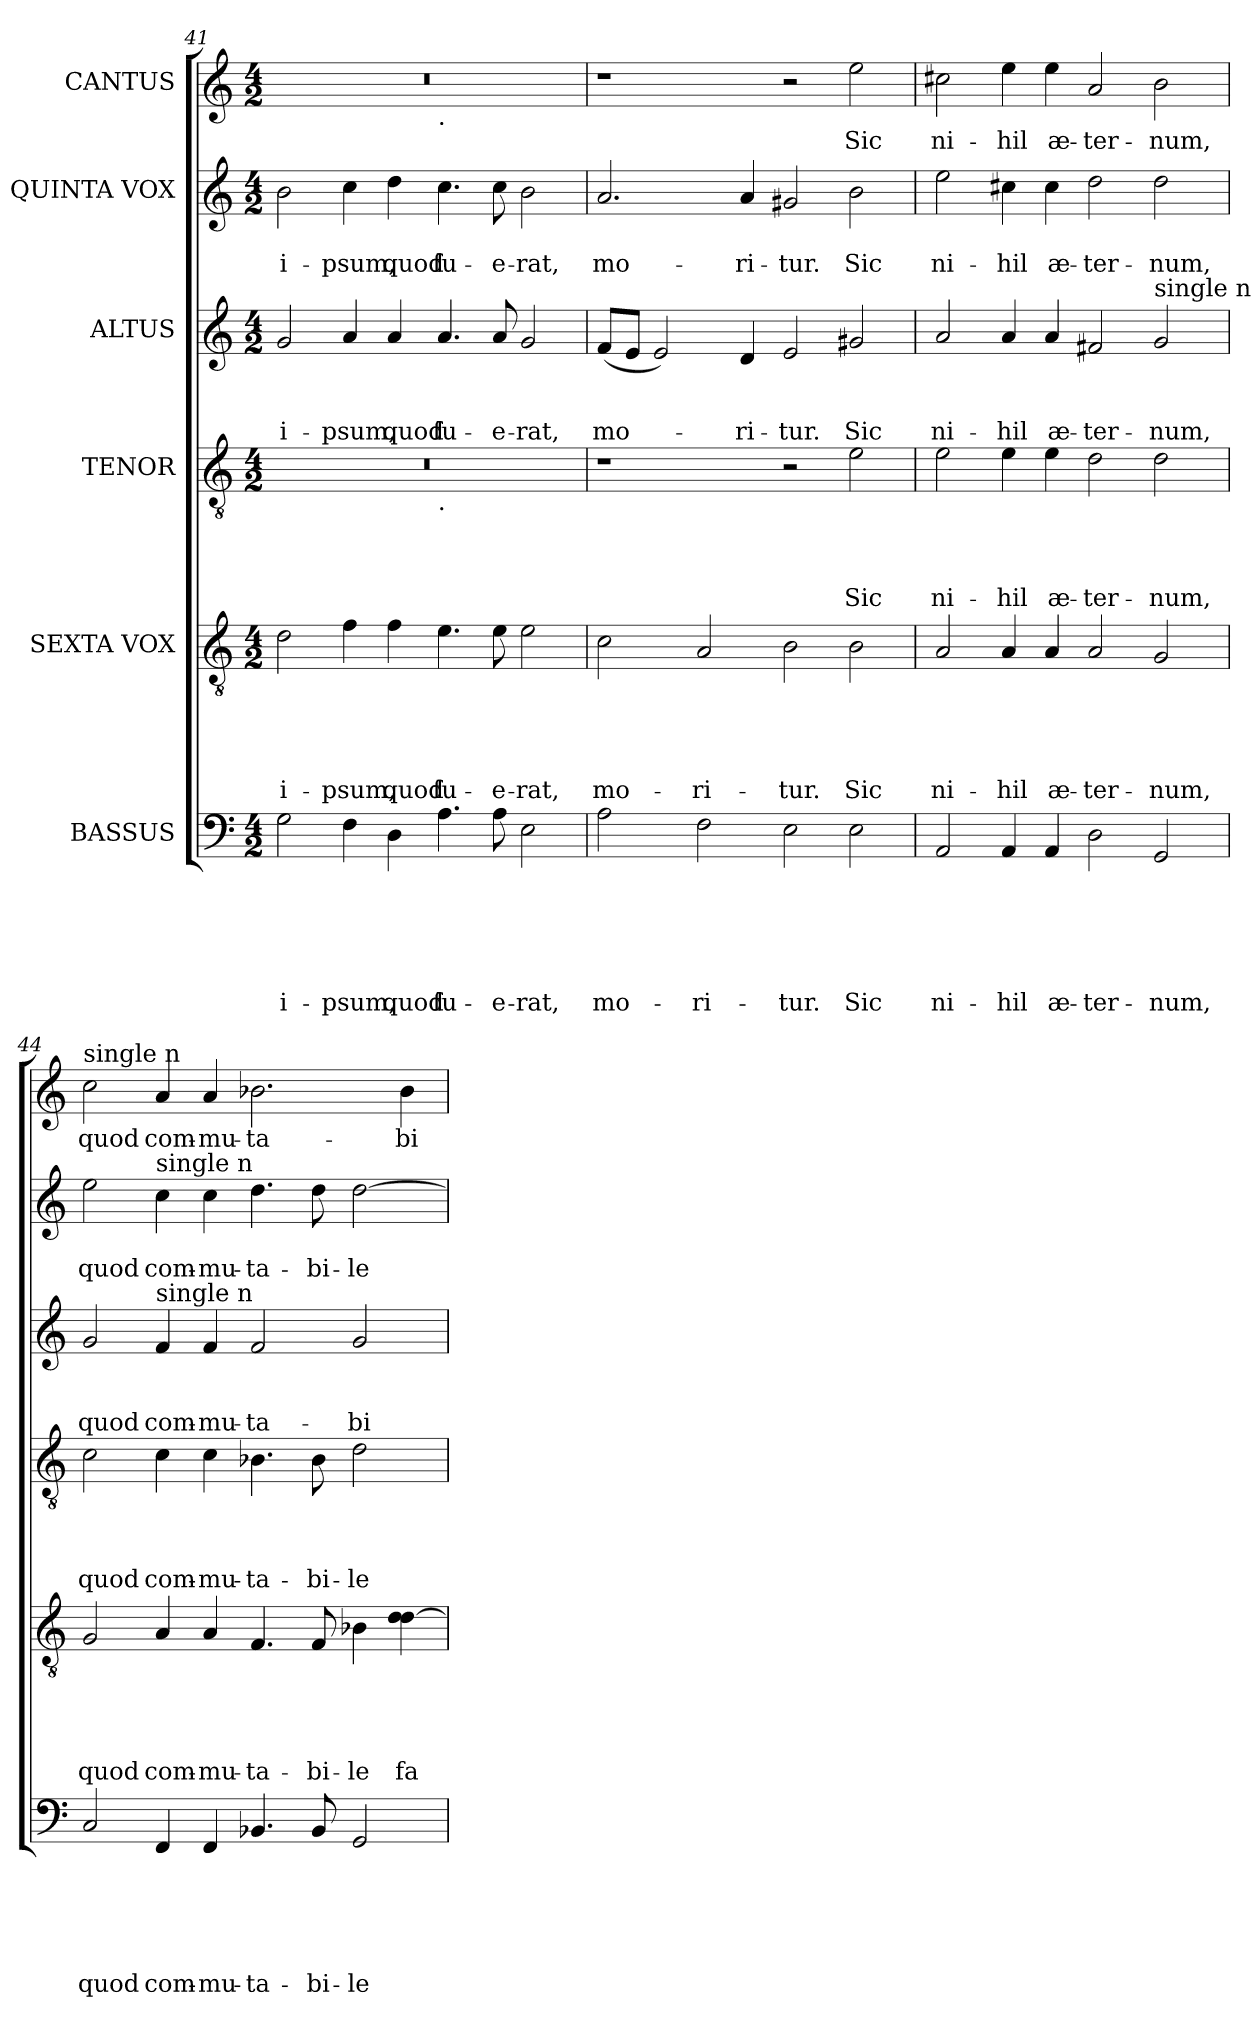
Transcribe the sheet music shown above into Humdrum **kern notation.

**kern	**text	**text	**text	**text	**text	**text	**kern	**text	**text	**text	**text	**text	**kern	**text	**text	**text	**text	**kern	**text	**text	**text	**kern	**text	**text	**kern	**text
*part6	*part6	*part6	*part6	*part6	*part6	*part6	*part5	*part5	*part5	*part5	*part5	*part5	*part4	*part4	*part4	*part4	*part4	*part3	*part3	*part3	*part3	*part2	*part2	*part2	*part1	*part1
*staff6	*staff6	*staff6	*staff6	*staff6	*staff6	*staff6	*staff5	*staff5	*staff5	*staff5	*staff5	*staff5	*staff4	*staff4	*staff4	*staff4	*staff4	*staff3	*staff3	*staff3	*staff3	*staff2	*staff2	*staff2	*staff1	*staff1
*I"BASSUS	*	*	*	*	*	*	*I"SEXTA VOX	*	*	*	*	*	*I"TENOR	*	*	*	*	*I"ALTUS	*	*	*	*I"QUINTA VOX	*	*	*I"CANTUS	*
!!LO:PB:g=z
*clefF4	*	*	*	*	*	*	*clefGv2	*	*	*	*	*	*clefGv2	*	*	*	*	*clefG2	*	*	*	*clefG2	*	*	*clefG2	*
*k[]	*	*	*	*	*	*	*k[]	*	*	*	*	*	*k[]	*	*	*	*	*k[]	*	*	*	*k[]	*	*	*k[]	*
*C:	*	*	*	*	*	*	*C:	*	*	*	*	*	*C:	*	*	*	*	*C:	*	*	*	*C:	*	*	*C:	*
*M4/2	*	*	*	*	*	*	*M4/2	*	*	*	*	*	*M4/2	*	*	*	*	*M4/2	*	*	*	*M4/2	*	*	*M4/2	*
=41	=41	=41	=41	=41	=41	=41	=41	=41	=41	=41	=41	=41	=41	=41	=41	=41	=41	=41	=41	=41	=41	=41	=41	=41	=41	=41
!	!	!	!	!	!	!LO:LY:b:rj	!	!	!	!	!	!LO:LY:b:rj	!	!	!	!	!	!	!	!	!LO:LY:b	!	!	!LO:LY:b	!	!
*	*	*	*	*	*	*	*	*	*	*	*	*	*^	*	*	*	*	*	*	*	*	*	*	*	*^	*
2G\	.	.	.	.	.	i-	2d\	.	.	.	.	i-	0r	1ryy	.	.	.	.	2g/	.	.	i-	2b\	.	i-	0r	1ryy	.
!	!	!	!	!	!	!LO:LY:b:rj	!	!	!	!	!	!LO:LY:b:rj	!	!	!	!	!	!	!	!	!	!LO:LY:b	!	!	!LO:LY:b	!	!	!
4F\	.	.	.	.	.	-psum,	4f\	.	.	.	.	-psum,	.	.	.	.	.	.	4a/	.	.	-psum,	4cc\	.	-psum,	.	.	.
!	!	!	!	!	!	!LO:LY:b:rj	!	!	!	!	!	!LO:LY:b:rj	!	!	!	!	!	!	!	!	!	!LO:LY:b	!	!	!LO:LY:b	!	!	!
4D\	.	.	.	.	.	quod	4f\	.	.	.	.	quod	.	.	.	.	.	.	4a/	.	.	quod	4dd\	.	quod	.	.	.
!	!	!	!	!	!	!	!	!	!	!	!	!	!	!	!	!	!	!	!	!	!	!	!	!	!	!	!LO:TX:b:t=.	!
!	!	!	!	!	!	!	!	!	!	!	!	!	!	!LO:TX:b:t=.	!	!	!	!	!	!	!	!	!	!	!	!	!	!
!	!	!	!	!	!	!LO:LY:b:rj	!	!	!	!	!	!LO:LY:b:rj	!	!	!	!	!	!	!	!	!	!LO:LY:b	!	!	!LO:LY:b	!	!	!
4.A\	.	.	.	.	.	fu-	4.e\	.	.	.	.	fu-	.	1ryy	.	.	.	.	4.a/	.	.	fu-	4.cc\	.	fu-	.	1ryy	.
!	!	!	!	!	!	!LO:LY:b:rj	!	!	!	!	!	!LO:LY:b:rj	!	!	!	!	!	!	!	!	!	!LO:LY:b	!	!	!LO:LY:b	!	!	!
8A\	.	.	.	.	.	-e-	8e\	.	.	.	.	-e-	.	.	.	.	.	.	8a/	.	.	-e-	8cc\	.	-e-	.	.	.
!	!	!	!	!	!	!LO:LY:b:rj	!	!	!	!	!	!LO:LY:b:rj	!	!	!	!	!	!	!	!	!	!LO:LY:b	!	!	!LO:LY:b	!	!	!
2E\	.	.	.	.	.	-rat,	2e\	.	.	.	.	-rat,	.	.	.	.	.	.	2g/	.	.	-rat,	2b\	.	-rat,	.	.	.
=42	=42	=42	=42	=42	=42	=42	=42	=42	=42	=42	=42	=42	=42	=42	=42	=42	=42	=42	=42	=42	=42	=42	=42	=42	=42	=42	=42	=42
!	!	!	!	!	!	!LO:LY:b:rj	!	!	!	!	!	!LO:LY:b:rj	!	!	!	!	!	!	!	!	!	!LO:LY:b	!	!	!LO:LY:b	!	!	!
*	*	*	*	*	*	*	*	*	*	*	*	*	*v	*v	*	*	*	*	*	*	*	*	*	*	*	*v	*v	*
2A\	.	.	.	.	.	mo-	2c\	.	.	.	.	mo-	1r	.	.	.	.	(<8f/L	.	.	mo-	2.a/	.	mo-	1r	.
.	.	.	.	.	.	.	.	.	.	.	.	.	.	.	.	.	.	8e/J	.	.	.	.	.	.	.	.
.	.	.	.	.	.	.	.	.	.	.	.	.	.	.	.	.	.	2e/)	.	.	.	.	.	.	.	.
!	!	!	!	!	!	!LO:LY:b:rj	!	!	!	!	!	!LO:LY:b:rj	!	!	!	!	!	!	!	!	!	!	!	!	!	!
2F\	.	.	.	.	.	-ri-	2A/	.	.	.	.	-ri-	.	.	.	.	.	.	.	.	.	.	.	.	.	.
!	!	!	!	!	!	!	!	!	!	!	!	!	!	!	!	!	!	!	!	!	!LO:LY:b	!	!	!LO:LY:b	!	!
.	.	.	.	.	.	.	.	.	.	.	.	.	.	.	.	.	.	4d/	.	.	-ri-	4a/	.	-ri-	.	.
!	!	!	!	!	!	!LO:LY:b:rj	!	!	!	!	!	!LO:LY:b:rj	!	!	!	!	!	!	!	!	!LO:LY:b	!	!	!LO:LY:b	!	!
2E\	.	.	.	.	.	-tur.	2B\	.	.	.	.	-tur.	2r	.	.	.	.	2e/	.	.	-tur.	2g#X/	.	-tur.	2r	.
!	!	!	!	!	!	!LO:LY:b:rj	!	!	!	!	!	!LO:LY:b:rj	!	!	!	!	!LO:LY:b	!	!	!	!LO:LY:b	!	!	!LO:LY:b	!	!LO:LY:b
2E\	.	.	.	.	.	Sic	2B\	.	.	.	.	Sic	2e\	.	.	.	Sic	2g#X/	.	.	Sic	2b\	.	Sic	2ee\	Sic
=43	=43	=43	=43	=43	=43	=43	=43	=43	=43	=43	=43	=43	=43	=43	=43	=43	=43	=43	=43	=43	=43	=43	=43	=43	=43	=43
!	!	!	!	!	!	!LO:LY:b:rj	!	!	!	!	!	!LO:LY:b:rj	!	!	!	!	!LO:LY:b	!	!	!	!LO:LY:b	!	!	!LO:LY:b	!	!LO:LY:b
2AA/	.	.	.	.	.	ni-	2A/	.	.	.	.	ni-	2e\	.	.	.	ni-	2a/	.	.	ni-	2ee\	.	ni-	2cc#X\	ni-
!	!	!	!	!	!	!LO:LY:b:rj	!	!	!	!	!	!LO:LY:b:rj	!	!	!	!	!LO:LY:b	!	!	!	!LO:LY:b	!	!	!LO:LY:b	!	!LO:LY:b
4AA/	.	.	.	.	.	-hil	4A/	.	.	.	.	-hil	4e\	.	.	.	-hil	4a/	.	.	-hil	4cc#X\	.	-hil	4ee\	-hil
!	!	!	!	!	!	!LO:LY:b:rj	!	!	!	!	!	!LO:LY:b:rj	!	!	!	!	!LO:LY:b	!	!	!	!LO:LY:b	!	!	!LO:LY:b	!	!LO:LY:b
4AA/	.	.	.	.	.	æ-	4A/	.	.	.	.	æ-	4e\	.	.	.	æ-	4a/	.	.	æ-	4cc#\	.	æ-	4ee\	æ-
!	!	!	!	!	!	!LO:LY:b:rj	!	!	!	!	!	!LO:LY:b:rj	!	!	!	!	!LO:LY:b	!	!	!	!LO:LY:b	!	!	!LO:LY:b	!	!LO:LY:b
2D\	.	.	.	.	.	-ter-	2A/	.	.	.	.	-ter-	2d\	.	.	.	-ter-	2f#X/	.	.	-ter-	2dd\	.	-ter-	2a/	-ter-
!	!	!	!	!	!	!	!	!	!	!	!	!	!	!	!	!	!	!LO:TX:a:t=single n	!	!	!	!	!	!	!	!
!	!	!	!	!	!	!LO:LY:b:rj	!	!	!	!	!	!LO:LY:b:rj	!	!	!	!	!LO:LY:b	!	!	!	!LO:LY:b	!	!	!LO:LY:b	!	!LO:LY:b
2GG/	.	.	.	.	.	-num,	2G/	.	.	.	.	-num,	2d\	.	.	.	-num,	2g/	.	.	-num,	2dd\	.	-num,	2b\	-num,
=44	=44	=44	=44	=44	=44	=44	=44	=44	=44	=44	=44	=44	=44	=44	=44	=44	=44	=44	=44	=44	=44	=44	=44	=44	=44	=44
!	!	!	!	!	!	!	!	!	!	!	!	!	!	!	!	!	!	!	!	!	!	!	!	!	!LO:TX:a:t=single n	!
!	!	!	!	!	!	!LO:LY:b:rj	!	!	!	!	!	!LO:LY:b:rj	!	!	!	!	!LO:LY:b	!	!	!	!LO:LY:b	!	!	!LO:LY:b	!	!LO:LY:b
2C/	.	.	.	.	.	quod	2G/	.	.	.	.	quod	2c\	.	.	.	quod	2g/	.	.	quod	2ee\	.	quod	2cc\	quod
!	!	!	!	!	!	!	!	!	!	!	!	!	!	!	!	!	!	!	!	!	!	!LO:TX:a:t=single n	!	!	!	!
!	!	!	!	!	!	!	!	!	!	!	!	!	!	!	!	!	!	!LO:TX:a:t=single n	!	!	!	!	!	!	!	!
!	!	!	!	!	!	!LO:LY:b:rj	!	!	!	!	!	!LO:LY:b:rj	!	!	!	!	!LO:LY:b	!	!	!	!LO:LY:b	!	!	!LO:LY:b	!	!LO:LY:b
4FF/	.	.	.	.	.	com-	4A/	.	.	.	.	com-	4c\	.	.	.	com-	4f/	.	.	com-	4cc\	.	com-	4a/	com-
!	!	!	!	!	!	!LO:LY:b:rj	!	!	!	!	!	!LO:LY:b:rj	!	!	!	!	!LO:LY:b	!	!	!	!LO:LY:b	!	!	!LO:LY:b	!	!LO:LY:b
4FF/	.	.	.	.	.	-mu-	4A/	.	.	.	.	-mu-	4c\	.	.	.	-mu-	4f/	.	.	-mu-	4cc\	.	-mu-	4a/	-mu-
!	!	!	!	!	!	!LO:LY:b:rj	!	!	!	!	!	!LO:LY:b:rj	!	!	!	!	!LO:LY:b	!	!	!	!LO:LY:b	!	!	!LO:LY:b	!	!LO:LY:b
4.BB-X/	.	.	.	.	.	-ta-	4.F/	.	.	.	.	-ta-	4.B-X\	.	.	.	-ta-	2f/	.	.	-ta-	4.dd\	.	-ta-	2.b-X\	-ta-
!	!	!	!	!	!	!LO:LY:b:rj	!	!	!	!	!	!LO:LY:b:rj	!	!	!	!	!LO:LY:b	!	!	!	!	!	!	!LO:LY:b	!	!
8BB-/	.	.	.	.	.	-bi-	8F/	.	.	.	.	-bi-	8B-\	.	.	.	-bi-	.	.	.	.	8dd\	.	-bi-	.	.
!	!	!	!	!	!	!LO:LY:b:rj	!	!	!	!	!	!LO:LY:b:rj	!	!	!	!	!LO:LY:b	!	!	!	!LO:LY:b	!	!	!LO:LY:b	!	!
2GG/	.	.	.	.	.	-le	4B-X\	.	.	.	.	-le	2d\	.	.	.	-le	2g/	.	.	-bi-	[<2dd\	.	-le	.	.
!	!	!	!	!	!	!	!	!	!	!	!	!LO:LY:b:rj	!	!	!	!	!	!	!	!	!	!	!	!	!	!LO:LY:b
.	.	.	.	.	.	.	4d\ [<4d\	.	.	.	.	fa-	.	.	.	.	.	.	.	.	.	.	.	.	4b-\	-bi-
=	=	=	=	=	=	=	=	=	=	=	=	=	=	=	=	=	=	=	=	=	=	=	=	=	=	=
*-	*-	*-	*-	*-	*-	*-	*-	*-	*-	*-	*-	*-	*-	*-	*-	*-	*-	*-	*-	*-	*-	*-	*-	*-	*-	*-
